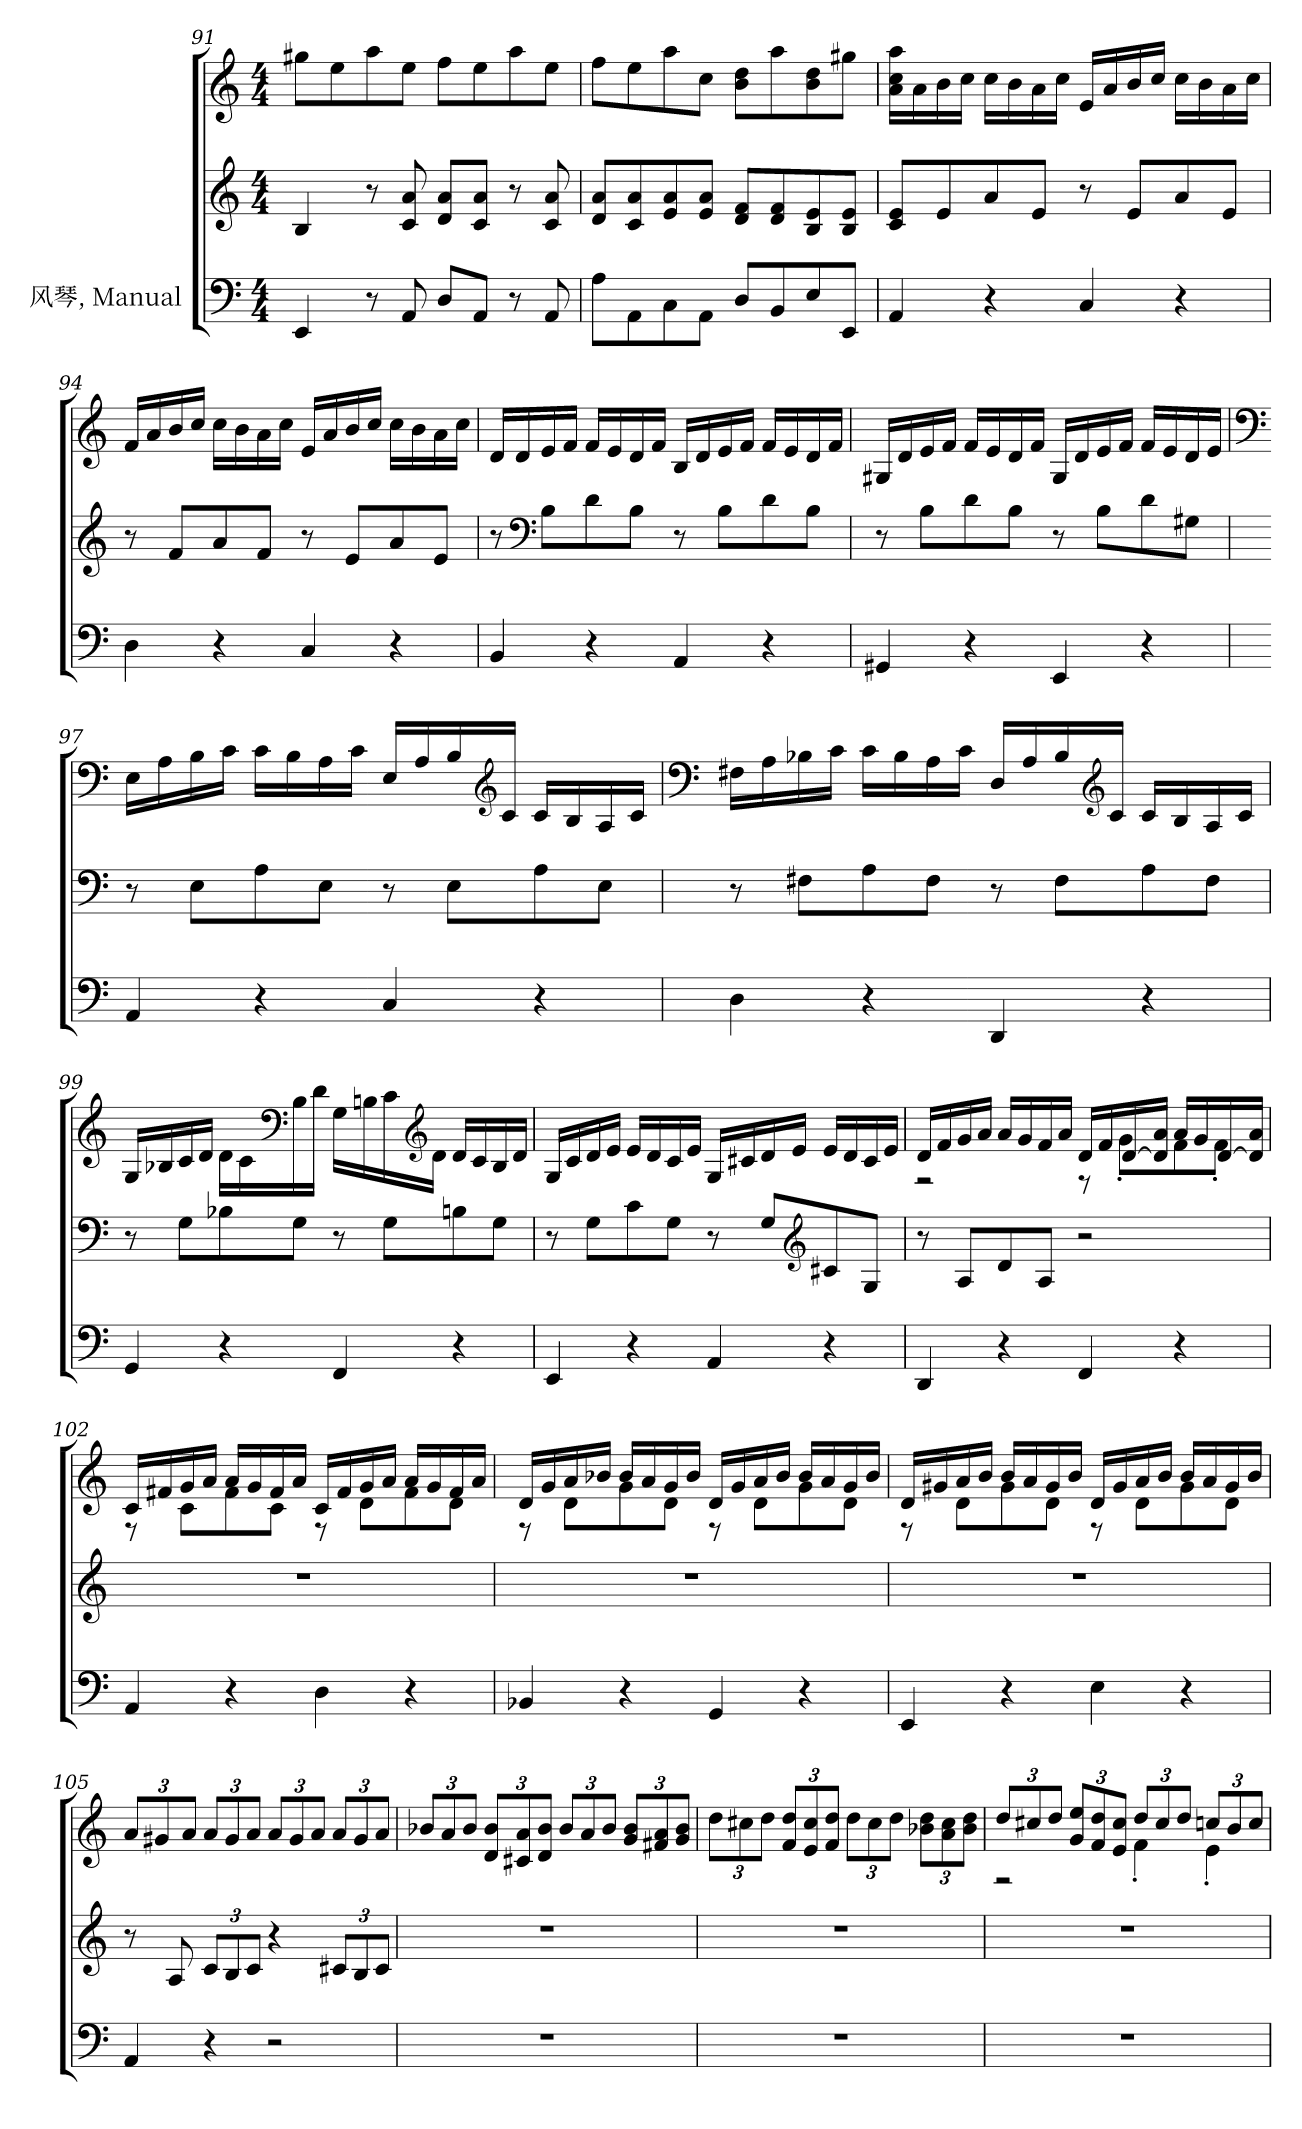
**kern	**kern	**kern
*part1	*part1	*part1
*staff3	*staff2	*staff1
*I"风琴, Manual	*	*
*clefF4	*clefG2	*clefG2
*k[]	*k[]	*k[]
*M4/4	*M4/4	*M4/4
=91	=91	=91
4EE/	4B/	8gg#X\L
.	.	8ee\
8r	8r	8aa\
8AA/	8c/ 8a/	8ee\J
8D/L	8d/ 8a/L	8ff\L
8AA/J	8c/ 8a/J	8ee\
8r	8r	8aa\
8AA/	8c/ 8a/	8ee\J
=92	=92	=92
8A\L	8d/ 8a/L	8ff\L
8AA\	8c/ 8a/	8ee\
8C\	8e/ 8a/	8aa\
8AA\J	8e/ 8a/J	8cc\J
8D/L	8d/ 8f/L	8b\ 8dd\L
8BB/	8d/ 8f/	8aa\
8E/	8B/ 8e/	8b\ 8dd\
8EE/J	8B/ 8e/J	8gg#X\J
!!LO:LB:g=z
=93	=93	=93
4AA/	8c/ 8e/L	16a\ 16cc\ 16aa\LL
.	.	16a\
.	8e/	16b\
.	.	16cc\JJ
4r	8a/	16cc\LL
.	.	16b\
.	8e/J	16a\
.	.	16cc\JJ
4C/	8r	16e/LL
.	.	16a/
.	8e/L	16b/
.	.	16cc/JJ
4r	8a/	16cc\LL
.	.	16b\
.	8e/J	16a\
.	.	16cc\JJ
=94	=94	=94
4D\	8r	16f/LL
.	.	16a/
.	8f/L	16b/
.	.	16cc/JJ
4r	8a/	16cc\LL
.	.	16b\
.	8f/J	16a\
.	.	16cc\JJ
4C/	8r	16e/LL
.	.	16a/
.	8e/L	16b/
.	.	16cc/JJ
4r	8a/	16cc\LL
.	.	16b\
.	8e/J	16a\
.	.	16cc\JJ
!!LO:LB:g=z
=95	=95	=95
4BB/	8r	16d/LL
.	.	16d/
*	*clefF4	*
.	8B\L	16e/
.	.	16f/JJ
4r	8d\	16f/LL
.	.	16e/
.	8B\J	16d/
.	.	16f/JJ
4AA/	8r	16B/LL
.	.	16d/
.	8B\L	16e/
.	.	16f/JJ
4r	8d\	16f/LL
.	.	16e/
.	8B\J	16d/
.	.	16f/JJ
=96	=96	=96
4GG#X/	8r	16G#X/LL
.	.	16d/
.	8B\L	16e/
.	.	16f/JJ
4r	8d\	16f/LL
.	.	16e/
.	8B\J	16d/
.	.	16f/JJ
4EE/	8r	16G#/LL
.	.	16d/
.	8B\L	16e/
.	.	16f/JJ
4r	8d\	16f/LL
.	.	16e/
.	8G#X\J	16d/
.	.	16e/JJ
!!LO:LB:g=z
=97	=97	=97
*	*	*clefF4
4AA/	8r	16E\LL
.	.	16A\
.	8E\L	16B\
.	.	16c\JJ
4r	8A\	16c\LL
.	.	16B\
.	8E\J	16A\
.	.	16c\JJ
4C/	8r	16E/LL
.	.	16A/
.	8E\L	16B/
*	*	*clefG2
.	.	16c/JJ
4r	8A\	16c/LL
.	.	16B/
.	8E\J	16A/
.	.	16c/JJ
=98	=98	=98
*	*	*clefF4
4D\	8r	16F#X\LL
.	.	16A\
.	8F#X\L	16B-X\
.	.	16c\JJ
4r	8A\	16c\LL
.	.	16B-\
.	8F#\J	16A\
.	.	16c\JJ
4DD/	8r	16D/LL
.	.	16A/
.	8F#\L	16B-/
*	*	*clefG2
.	.	16c/JJ
4r	8A\	16c/LL
.	.	16B-/
.	8F#\J	16A/
.	.	16c/JJ
!!LO:PB:g=z
=99	=99	=99
4GG/	8r	16G/LL
.	.	16B-X/
.	8G\L	16c/
.	.	16d/JJ
4r	8B-X\	16d\LL
.	.	16c\
*	*	*clefF4
.	8G\J	16B-\
.	.	16d\JJ
4FF/	8r	16G\LL
.	.	16Bn\
.	8G\L	16c\
*	*	*clefG2
.	.	16d\JJ
4r	8Bn\	16d/LL
.	.	16c/
.	8G\J	16B/
.	.	16d/JJ
=100	=100	=100
4EE/	8r	16G/LL
.	.	16c/
.	8G\L	16d/
.	.	16e/JJ
4r	8c\	16e/LL
.	.	16d/
.	8G\J	16c/
.	.	16e/JJ
4AA/	8r	16G/LL
.	.	16c#X/
.	8G/L	16d/
.	.	16e/JJ
*	*clefG2	*
4r	8c#X/	16e/LL
.	.	16d/
.	8G/J	16c#/
.	.	16e/JJ
!!LO:LB:g=z
=101	=101	=101
*	*	*^
4DD/	8r	16d/LL	2r
.	.	16f/	.
.	8A/L	16g/	.
.	.	16a/JJ	.
4r	8d/	16a/LL	.
.	.	16g/	.
.	8A/J	16f/	.
.	.	16a/JJ	.
4FF/	2r	16d/LL	8r
.	.	16f/	.
.	.	[16d/	8g'\L
.	.	16d/] 16a/JJ	.
4r	.	16a/LL	8f\
.	.	16g/	.
.	.	[16d/	8f'\J
.	.	16d/] 16a/JJ	.
=102	=102	=102	=102
4AA/	1r	16c/LL	8r
.	.	16f#X/	.
.	.	16g/	8c\L
.	.	16a/JJ	.
4r	.	16a/LL	8f#\
.	.	16g/	.
.	.	16f#/	8c\J
.	.	16a/JJ	.
4D\	.	16c/LL	8r
.	.	16f#/	.
.	.	16g/	8d\L
.	.	16a/JJ	.
4r	.	16a/LL	8f#\
.	.	16g/	.
.	.	16f#/	8d\J
.	.	16a/JJ	.
!!LO:LB:g=z	!!
=103	=103	=103	=103
4BB-X/	1r	16d/LL	8r
.	.	16g/	.
.	.	16a/	8d\L
.	.	16b-X/JJ	.
4r	.	16b-/LL	8g\
.	.	16a/	.
.	.	16g/	8d\J
.	.	16b-/JJ	.
4GG/	.	16d/LL	8r
.	.	16g/	.
.	.	16a/	8d\L
.	.	16b-/JJ	.
4r	.	16b-/LL	8g\
.	.	16a/	.
.	.	16g/	8d\J
.	.	16b-/JJ	.
=104	=104	=104	=104
4EE/	1r	16d/LL	8r
.	.	16g#X/	.
.	.	16a/	8d\L
.	.	16b/JJ	.
4r	.	16b/LL	8g#\
.	.	16a/	.
.	.	16g#/	8d\J
.	.	16b/JJ	.
4E\	.	16d/LL	8r
.	.	16g#/	.
.	.	16a/	8d\L
.	.	16b/JJ	.
4r	.	16b/LL	8g#\
.	.	16a/	.
.	.	16g#/	8d\J
.	.	16b/JJ	.
*	*	*v	*v
!!LO:LB:g=z
=105	=105	=105
*	*	*Xbrackettup
4AA/	8r	12a/L
.	.	12g#X/
.	8A/	.
.	.	12a/J
*	*Xbrackettup	*
4r	12c/L	12a/L
.	12B/	12g#/
.	12c/J	12a/J
2r	4r	12a/L
.	.	12g#/
.	.	12a/J
.	12c#X/L	12a/L
.	12B/	12g#/
.	12c#/J	12a/J
=106	=106	=106
1r	1r	12b-X/L
.	.	12a/
.	.	12b-/J
.	.	12d/ 12b-/L
.	.	12c#X/ 12a/
.	.	12d/ 12b-/J
.	.	12b-/L
.	.	12a/
.	.	12b-/J
.	.	12g/ 12b-/L
.	.	12f#X/ 12a/
.	.	12g/ 12b-/J
=107	=107	=107
1r	1r	12dd\L
.	.	12cc#X\
.	.	12dd\J
.	.	12f/ 12dd/L
.	.	12e/ 12cc#/
.	.	12f/ 12dd/J
.	.	12dd\L
.	.	12cc#\
.	.	12dd\J
.	.	12b-X\ 12dd\L
.	.	12a\ 12cc#\
.	.	12b-\ 12dd\J
!!LO:PB:g=z
=108	=108	=108
*	*	*^
1r	1r	12dd/L	2r
.	.	12cc#X/	.
.	.	12dd/J	.
.	.	12g/ 12ee/L	.
.	.	12f/ 12dd/	.
.	.	12e/ 12cc#/J	.
.	.	12dd/L	4f'\
.	.	12cc#/	.
.	.	12dd/J	.
.	.	12ccn/L	4e'\
.	.	12b/	.
.	.	12cc/J	.
*	*	*v	*v
=	=	=
*-	*-	*-
